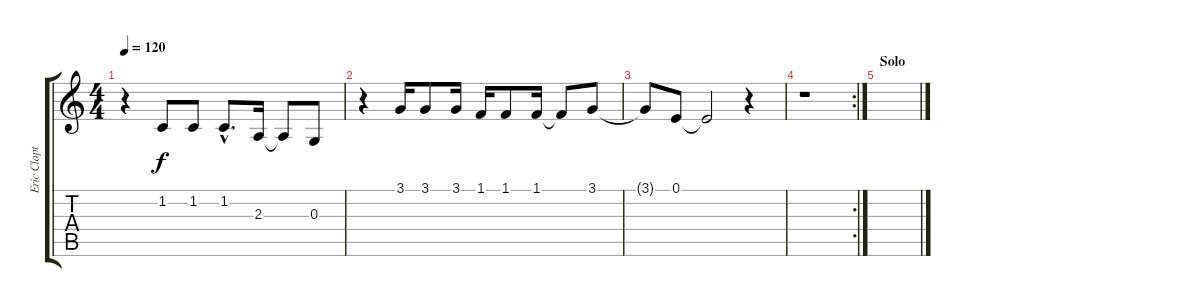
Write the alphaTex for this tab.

\track ("Eric Clapton Voice" "Eric Clapt") {instrument harmonica}
\staff {score tabs}
\tuning (E4 B3 G3 D3 A2 E2) {hide}
\ts (4 4)
\tempo 120
\clef g2
\ks c
r.4{dy f} 1.2.8 1.2.8 1.2{hac}.8{d} 2.3.16 2.3{t}.8 0.3.8 |
r.4 3.1.16 3.1.8 3.1.16 1.1.16 1.1.8 1.1.16 1.1{t}.8 3.1.8 |
3.1{t}.8 0.1.8 0.1{t}.2 r.4 |
\rc 2
r.1 |
\section ("" "Solo")
